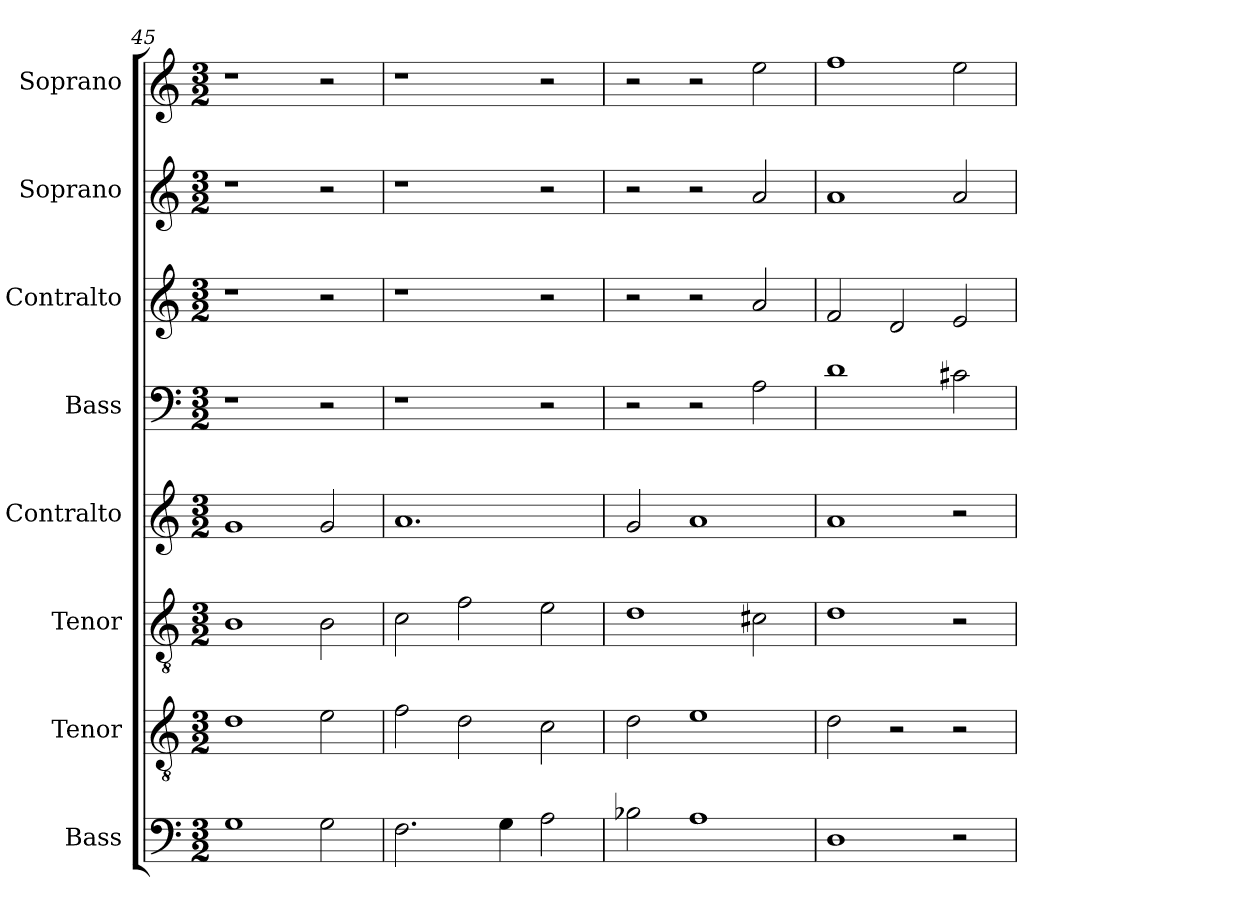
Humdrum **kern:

**kern	**kern	**kern	**kern	**kern	**kern	**kern	**kern
*part8	*part7	*part6	*part5	*part4	*part3	*part2	*part1
*staff8	*staff7	*staff6	*staff5	*staff4	*staff3	*staff2	*staff1
*I"Bass	*I"Tenor	*I"Tenor	*I"Contralto	*I"Bass	*I"Contralto	*I"Soprano	*I"Soprano
*I'B	*I'T	*I'T	*I'A	*I'B	*I'A	*I'S	*I'S
*clefF4	*clefGv2	*clefGv2	*clefG2	*clefF4	*clefG2	*clefG2	*clefG2
*k[]	*k[]	*k[]	*k[]	*k[]	*k[]	*k[]	*k[]
*G:mix	*G:mix	*G:mix	*G:mix	*G:mix	*G:mix	*G:mix	*G:mix
*M3/2	*M3/2	*M3/2	*M3/2	*M3/2	*M3/2	*M3/2	*M3/2
=45	=45	=45	=45	=45	=45	=45	=45
1G	1d	1B	1g	1r	1r	1r	1r
2G	2e	2B	2g	2r	2r	2r	2r
=46	=46	=46	=46	=46	=46	=46	=46
2.F	2f	2c	1.a	1r	1r	1r	1r
.	2d	2f	.	.	.	.	.
4G	.	.	.	.	.	.	.
2A	2c	2e	.	2r	2r	2r	2r
=47	=47	=47	=47	=47	=47	=47	=47
2B-X	2d	1d	2g	2r	2r	2r	2r
1A	1e	.	1a	2r	2r	2r	2r
.	.	2c#X	.	2A	2a	2a	2ee
=48	=48	=48	=48	=48	=48	=48	=48
1D	2d	1d	1a	1d	2f	1a	1ff
.	2r	.	.	.	2d	.	.
2r	2r	2r	2r	2c#X	2e	2a	2ee
=	=	=	=	=	=	=	=
*-	*-	*-	*-	*-	*-	*-	*-
